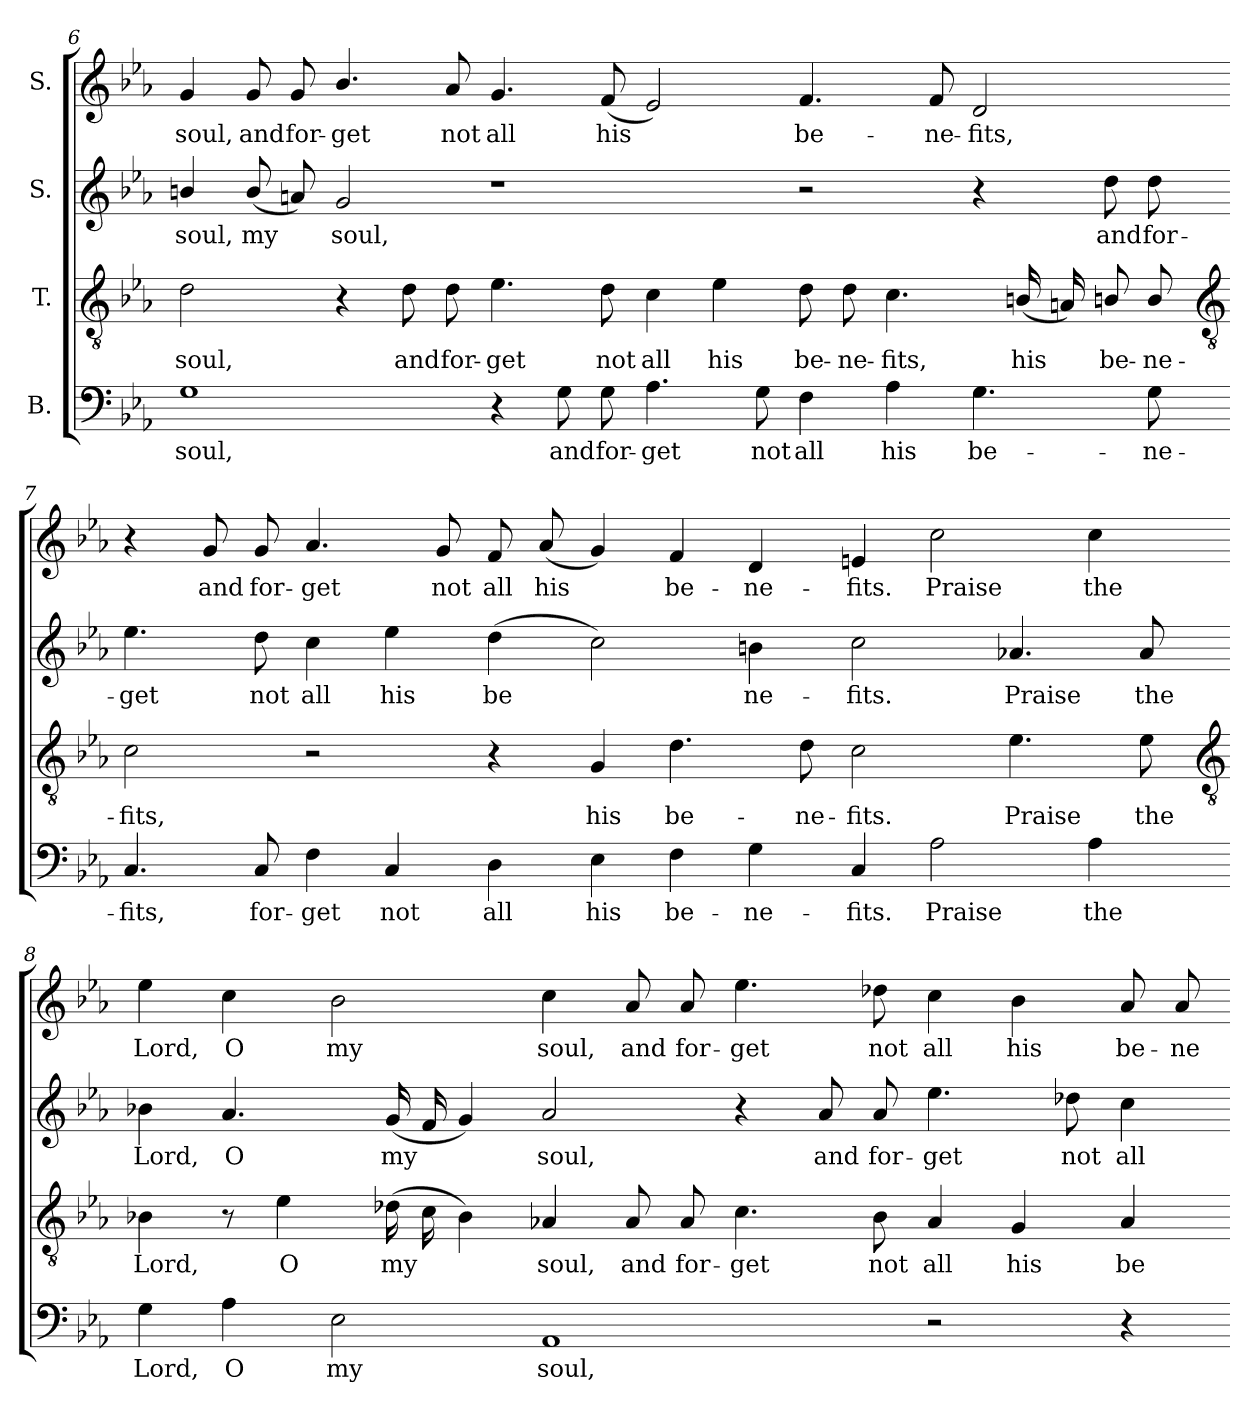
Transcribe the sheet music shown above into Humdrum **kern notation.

**kern	**text	**kern	**text	**kern	**text	**kern	**text
*part4	*part4	*part3	*part3	*part2	*part2	*part1	*part1
*staff4	*staff4	*staff3	*staff3	*staff2	*staff2	*staff1	*staff1
*I"B.	*	*I"T.	*	*I"S.	*	*I"S.	*
!!LO:LB:g=z
*clefF4	*	*clefGv2	*	*clefG2	*	*clefG2	*
*k[b-e-a-]	*	*k[b-e-a-]	*	*k[b-e-a-]	*	*k[b-e-a-]	*
*E-:	*	*E-:	*	*E-:	*	*E-:	*
=6	=6	=6	=6	=6	=6	=6	=6
!	!LO:LY:b	!	!LO:LY:b	!	!LO:LY:b	!	!LO:LY:b
1G	soul,	2d	soul,	4bn/	soul,	4g	soul,
!	!	!	!	!	!LO:LY:b	!	!LO:LY:b
.	.	.	.	(<8b/	my	8g	and
!	!	!	!	!	!	!	!LO:LY:b
.	.	.	.	8an)	.	8g	for-
!	!	!	!	!	!LO:LY:b	!	!LO:LY:b
.	.	4r	.	2g	soul,	4.b-/	-get
!	!	!	!LO:LY:b	!	!	!	!
.	.	8d	and	.	.	.	.
!	!	!	!LO:LY:b	!	!	!	!LO:LY:b
.	.	8d	for-	.	.	8a-	not
!	!	!	!LO:LY:b	!	!	!	!LO:LY:b
4r	.	4.e-	-get	1r	.	4.g	all
!	!LO:LY:b	!	!	!	!	!	!
8G	and	.	.	.	.	.	.
!	!LO:LY:b	!	!LO:LY:b	!	!	!	!LO:LY:b
8G	for-	8d	not	.	.	(<8f	his
!	!LO:LY:b	!	!LO:LY:b	!	!	!	!
4.A-	-get	4c	all	.	.	2e-)	.
!	!	!	!LO:LY:b	!	!	!	!
.	.	4e-	his	.	.	.	.
!	!LO:LY:b	!	!	!	!	!	!
8G	not	.	.	.	.	.	.
!	!LO:LY:b	!	!LO:LY:b	!	!	!	!LO:LY:b
4F	all	8d	be-	2r	.	4.f	be-
!	!	!	!LO:LY:b	!	!	!	!
.	.	8d	-ne-	.	.	.	.
!	!LO:LY:b	!	!LO:LY:b	!	!	!	!
4A-	his	4.c	-fits,	.	.	.	.
!	!	!	!	!	!	!	!LO:LY:b
.	.	.	.	.	.	8f	-ne-
!	!LO:LY:b	!	!	!	!	!	!LO:LY:b
4.G	be-	.	.	4r	.	2d	-fits,
!	!	!	!LO:LY:b	!	!	!	!
.	.	(<16Bn/	his	.	.	.	.
.	.	16An/)	.	.	.	.	.
!	!	!	!LO:LY:b	!	!LO:LY:b	!	!
.	.	8Bn/	be-	8dd	and	.	.
!	!LO:LY:b	!	!LO:LY:b	!	!LO:LY:b	!	!
8G	-ne-	8B/	-ne-	8dd	for-	.	.
!!LO:LB:g=z
=7-	=7-	=7-	=7-	=7-	=7-	=7-	=7-
*	*	*clefGv2	*	*	*	*	*
!	!LO:LY:b	!	!LO:LY:b	!	!LO:LY:b	!	!
4.C	-fits,	2c	-fits,	4.ee-	-get	4r	.
!	!	!	!	!	!	!	!LO:LY:b
.	.	.	.	.	.	8g	and
!	!LO:LY:b	!	!	!	!LO:LY:b	!	!LO:LY:b
8C	for-	.	.	8dd	not	8g	for-
!	!LO:LY:b	!	!	!	!LO:LY:b	!	!LO:LY:b
4F	-get	2r	.	4cc	all	4.a-	-get
!	!LO:LY:b	!	!	!	!LO:LY:b	!	!
4C	not	.	.	4ee-	his	.	.
!	!	!	!	!	!	!	!LO:LY:b
.	.	.	.	.	.	8g	not
!	!LO:LY:b	!	!	!	!LO:LY:b	!	!LO:LY:b
4D	all	4r	.	(>4dd	be	8f	all
!	!	!	!	!	!	!	!LO:LY:b
.	.	.	.	.	.	(<8a-	his
!	!LO:LY:b	!	!LO:LY:b	!	!	!	!
4E-	his	4G	his	2cc)	.	4g)	.
!	!LO:LY:b	!	!LO:LY:b	!	!	!	!LO:LY:b
4F	be-	4.d	be-	.	.	4f	be-
!	!LO:LY:b	!	!	!	!LO:LY:b	!	!LO:LY:b
4G	-ne-	.	.	4bn	ne-	4d	-ne-
!	!	!	!LO:LY:b	!	!	!	!
.	.	8d	-ne-	.	.	.	.
!	!LO:LY:b	!	!LO:LY:b	!	!LO:LY:b	!	!LO:LY:b
4C	-fits.	2c	-fits.	2cc	-fits.	4en	-fits.
!	!LO:LY:b	!	!	!	!	!	!LO:LY:b
2A-	Praise	.	.	.	.	2cc	Praise
!	!	!	!LO:LY:b	!	!LO:LY:b	!	!
.	.	4.e-	Praise	4.a-	Praise	.	.
!	!LO:LY:b	!	!	!	!	!	!LO:LY:b
4A-	the	.	.	.	.	4cc	the
!	!	!	!LO:LY:b	!	!LO:LY:b	!	!
.	.	8e-	the	8a-	the	.	.
!!LO:LB:g=z
=8-	=8-	=8-	=8-	=8-	=8-	=8-	=8-
*	*	*clefGv2	*	*	*	*	*
!	!LO:LY:b	!	!LO:LY:b	!	!LO:LY:b	!	!LO:LY:b
4G	Lord,	4B-	Lord,	4b-	Lord,	4ee-	Lord,
!	!LO:LY:b	!	!	!	!LO:LY:b	!	!LO:LY:b
4A-	O	8r	.	4.a-	O	4cc	O
!	!	!	!LO:LY:b	!	!	!	!
.	.	4e-	O	.	.	.	.
!	!LO:LY:b	!	!	!	!	!	!LO:LY:b
2E-	my	.	.	.	.	2b-	my
!	!	!	!LO:LY:b	!	!LO:LY:b	!	!
.	.	(>16d-X	my	(<16g	my	.	.
.	.	16c	.	16f	.	.	.
.	.	4B-)	.	4g)	.	.	.
!	!LO:LY:b	!	!LO:LY:b	!	!LO:LY:b	!	!LO:LY:b
1AA-	soul,	4A-	soul,	2a-	soul,	4cc	soul,
!	!	!	!LO:LY:b	!	!	!	!LO:LY:b
.	.	8A-	and	.	.	8a-	and
!	!	!	!LO:LY:b	!	!	!	!LO:LY:b
.	.	8A-	for-	.	.	8a-	for-
!	!	!	!LO:LY:b	!	!	!	!LO:LY:b
.	.	4.c	-get	4r	.	4.ee-	-get
!	!	!	!	!	!LO:LY:b	!	!
.	.	.	.	8a-	and	.	.
!	!	!	!LO:LY:b	!	!LO:LY:b	!	!LO:LY:b
.	.	8B-	not	8a-	for-	8dd-X	not
!	!	!	!LO:LY:b	!	!LO:LY:b	!	!LO:LY:b
2r	.	4A-	all	4.ee-	-get	4cc	all
!	!	!	!LO:LY:b	!	!	!	!LO:LY:b
.	.	4G	his	.	.	4b-	his
!	!	!	!	!	!LO:LY:b	!	!
.	.	.	.	8dd-X	not	.	.
!	!	!	!LO:LY:b	!	!LO:LY:b	!	!LO:LY:b
4r	.	4A-	be-	4cc	all	8a-	be-
!	!	!	!	!	!	!	!LO:LY:b
.	.	.	.	.	.	8a-	-ne-
=-	=-	=-	=-	=-	=-	=-	=-
*-	*-	*-	*-	*-	*-	*-	*-
